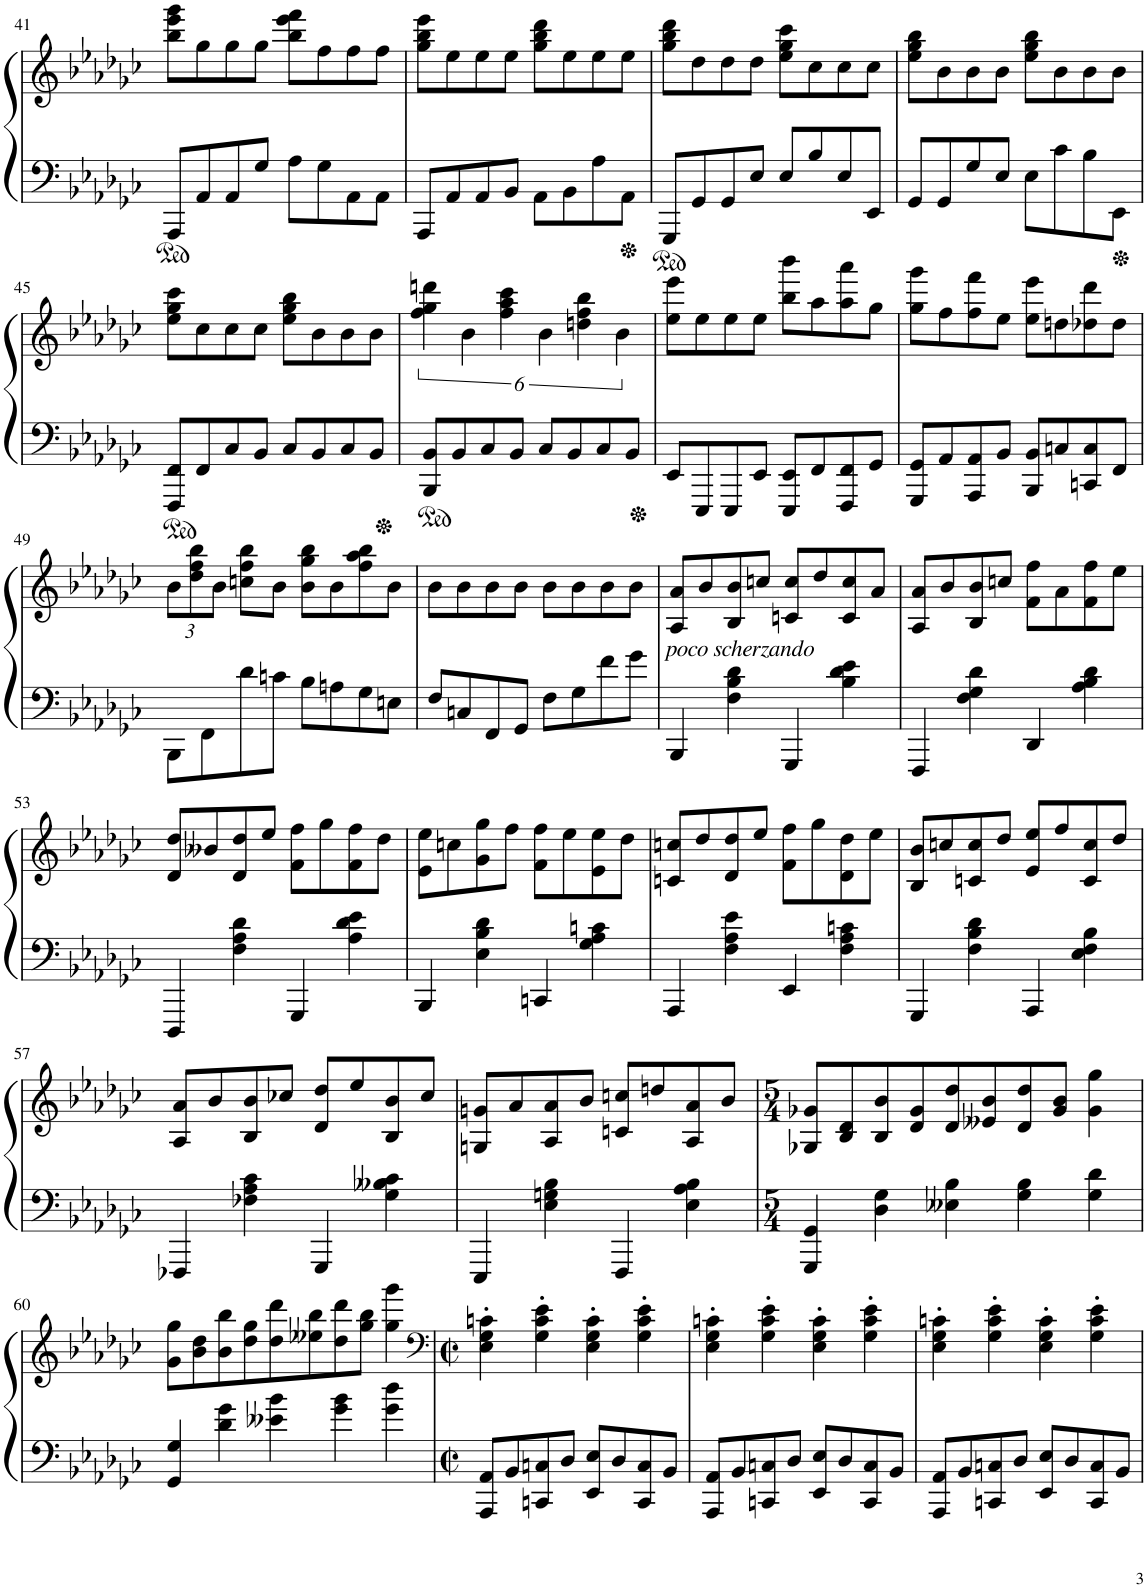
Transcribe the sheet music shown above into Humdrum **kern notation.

**kern	**kern
*part1	*part1
*staff2	*staff1
*I"ピアノ	*
!!LO:PB:g=z
*clefF4	*clefG2
*k[b-e-a-d-g-c-]	*k[b-e-a-d-g-c-]
*M2/2	*M2/2
*met(c|)	*met(c|)
=41	=41
8AAA-/L	8bb-\ 8eee-\ 8ggg-\L
8AA-/	8gg-\
8AA-/	8gg-\
8G-/J	8gg-\J
8A-\L	8bb-\ 8eee-\ 8fff\L
8G-\	8ff\
8AA-\	8ff\
8AA-\J	8ff\J
=42	=42
8AAA-/L	8gg-\ 8bb-\ 8eee-\L
8AA-/	8ee-\
8AA-/	8ee-\
8BB-/J	8ee-\J
8AA-\L	8gg-\ 8bb-\ 8ddd-\L
8BB-\	8ee-\
8A-\	8ee-\
8AA-\J	8ee-\J
=43	=43
8GGG-/L	8gg-\ 8bb-\ 8ddd-\L
8GG-/	8dd-\
8GG-/	8dd-\
8E-/J	8dd-\J
8E-/L	8ee-\ 8gg-\ 8ccc-\L
8B-/	8cc-\
8E-/	8cc-\
8EE-/J	8cc-\J
=44	=44
8GG-/L	8ee-\ 8gg-\ 8bb-\L
8GG-/	8b-\
8G-/	8b-\
8E-/J	8b-\J
8E-\L	8ee-\ 8gg-\ 8bb-\L
8c-\	8b-\
8B-\	8b-\
8EE-\J	8b-\J
!!LO:LB:g=z
=45	=45
8FFF/ 8FF/L	8ee-\ 8gg-\ 8ccc-\L
8FF/	8cc-\
8C-/	8cc-\
8BB-/J	8cc-\J
8C-/L	8ee-\ 8gg-\ 8bb-\L
8BB-/	8b-\
8C-/	8b-\
8BB-/J	8b-\J
=46	=46
8BBB-/ 8BB-/L	6ff\ 6gg-\ 6dddn\
8BB-/	.
.	6b-\
8C-/	.
.	6ff\ 6aa-\ 6ccc-\
8BB-/J	.
8C-/L	6b-\
8BB-/	.
.	6ddn\ 6ff\ 6bb-\
8C-/	.
.	6b-\
8BB-/J	.
=47	=47
8EE-/L	8ee-\ 8eee-\L
8EEE-/	8ee-\
8EEE-/	8ee-\
8EE-/J	8ee-\J
8EEE-/ 8EE-/L	8bb-\ 8bbb-\L
8FF/	8aa-\
8FFF/ 8FF/	8aa-\ 8aaa-\
8GG-/J	8gg-\J
=48	=48
8GGG-/ 8GG-/L	8gg-\ 8ggg-\L
8AA-/	8ff\
8AAA-/ 8AA-/	8ff\ 8fff\
8BB-/J	8ee-\J
8BBB-/ 8BB-/L	8ee-\ 8eee-\L
8Cn/	8ddn\
8CCn/ 8C/	8dd-X\ 8ddd-\
8FF/J	8dd-\J
!!LO:LB:g=z
=49	=49
*	*Xbrackettup
8BBB-\L	12b-\L
.	12dd-\ 12ff\ 12bb-\
8FF\	.
.	12b-\J
8d-\	8ccn\ 8ff\ 8bb-\L
8cn\J	8b-\J
8B-\L	8b-\ 8gg-\ 8bb-\L
8An\	8b-\
8G-\	8ff\ 8aa-\ 8bb-\
8En\J	8b-\J
=50	=50
8F/L	8b-\L
8Cn/	8b-\
8FF/	8b-\
8GG-/J	8b-\J
8F\L	8b-\L
8G-\	8b-\
8f\	8b-\
8g-\J	8b-\J
=51	=51
!	!LO:TX:b:i:t=poco scherzando
4BBB-/	8A-/ 8a-/L
.	8b-/
4F\ 4B-\ 4d-\	8B-/ 8b-/
.	8ccn/J
4GGG-/	8cn/ 8cc/L
.	8dd-/
4B-\ 4d-\ 4e-\	8c/ 8cc/
.	8a-/J
=52	=52
4FFF/	8A-/ 8a-/L
.	8b-/
4F\ 4G-\ 4d-\	8B-/ 8b-/
.	8ccn/J
4DD-/	8f\ 8ff\L
.	8a-\
4A-\ 4B-\ 4d-\	8f\ 8ff\
.	8ee-\J
!!LO:LB:g=z
=53	=53
4DDD-/	8d-/ 8dd-/L
.	8b--X/
4F\ 4A-\ 4d-\	8d-/ 8dd-/
.	8ee-/J
4GGG-/	8f\ 8ff\L
.	8gg-\
4A-\ 4d-\ 4e-\	8f\ 8ff\
.	8dd-\J
=54	=54
4BBB-/	8e-\ 8ee-\L
.	8ccn\
4E-\ 4B-\ 4d-\	8g-\ 8gg-\
.	8ff\J
4CCn/	8f\ 8ff\L
.	8ee-\
4G-\ 4A-\ 4cn\	8e-\ 8ee-\
.	8dd-\J
=55	=55
4AAA-/	8cn/ 8ccn/L
.	8dd-/
4F\ 4A-\ 4e-\	8d-/ 8dd-/
.	8ee-/J
4EE-/	8f\ 8ff\L
.	8gg-\
4F\ 4A-\ 4cn\	8d-\ 8dd-\
.	8ee-\J
=56	=56
4GGG-/	8B-/ 8b-/L
.	8ccn/
4F\ 4B-\ 4d-\	8cn/ 8cc/
.	8dd-/J
4AAA-/	8e-/ 8ee-/L
.	8ff/
4E-\ 4F\ 4B-\	8c/ 8cc/
.	8dd-/J
!!LO:LB:g=z
=57	=57
4FFF-X/	8A-/ 8a-/L
.	8b-/
4F-X\ 4A-\ 4c-\	8B-/ 8b-/
.	8cc-X/J
4GGG-/	8d-/ 8dd-/L
.	8ee-/
4G-\ 4B--X\ 4c-\	8B-/ 8b-/
.	8cc-/J
=58	=58
4EEE-/	8Gn/ 8gn/L
.	8a-/
4E-\ 4Gn\ 4B-\	8A-/ 8a-/
.	8b-/J
4FFF/	8cn/ 8ccn/L
.	8ddn/
4E-\ 4A-\ 4B-\	8A-/ 8a-/
.	8b-/J
=59	=59
*M5/4	*M5/4
4GGG-/ 4GG-/	8G-X/ 8g-X/L
.	8B-/ 8d-/
4D-\ 4G-\	8B-/ 8b-/
.	8d-/ 8g-/
4E--X\ 4B-\	8d-/ 8dd-/
.	8e--X/ 8b-/
4G-\ 4B-\	8d-/ 8dd-/
.	8g-/ 8b-/J
4G-\ 4d-\	4g-\ 4gg-\
!!LO:LB:g=z
=60	=60
4GG-/ 4G-/	8g-\ 8gg-\L
.	8b-\ 8dd-\
4d-\ 4g-\	8b-\ 8bb-\
.	8dd-\ 8gg-\
4e--X\ 4b-\	8dd-\ 8ddd-\
.	8ee--X\ 8bb-\
4g-\ 4b-\	8dd-\ 8ddd-\
.	8gg-\ 8bb-\J
4g-\ 4dd-\	4gg-\ 4ggg-\
=61	=61
*	*clefF4
*M2/2	*M2/2
*met(c|)	*met(c|)
8AAA-/ 8AA-/L	4E-\' 4G-\' 4cn\'
8BB-/	.
8CCn/ 8Cn/	4G-\' 4c\' 4e-\'
8D-/J	.
8EE-/ 8E-/L	4E-\' 4G-\' 4c\'
8D-/	.
8CC/ 8C/	4G-\' 4c\' 4e-\'
8BB-/J	.
=62	=62
8AAA-/ 8AA-/L	4E-\' 4G-\' 4cn\'
8BB-/	.
8CCn/ 8Cn/	4G-\' 4c\' 4e-\'
8D-/J	.
8EE-/ 8E-/L	4E-\' 4G-\' 4c\'
8D-/	.
8CC/ 8C/	4G-\' 4c\' 4e-\'
8BB-/J	.
=63	=63
8AAA-/ 8AA-/L	4E-\' 4G-\' 4cn\'
8BB-/	.
8CCn/ 8Cn/	4G-\' 4c\' 4e-\'
8D-/J	.
8EE-/ 8E-/L	4E-\' 4G-\' 4c\'
8D-/	.
8CC/ 8C/	4G-\' 4c\' 4e-\'
8BB-/J	.
=	=
*-	*-
